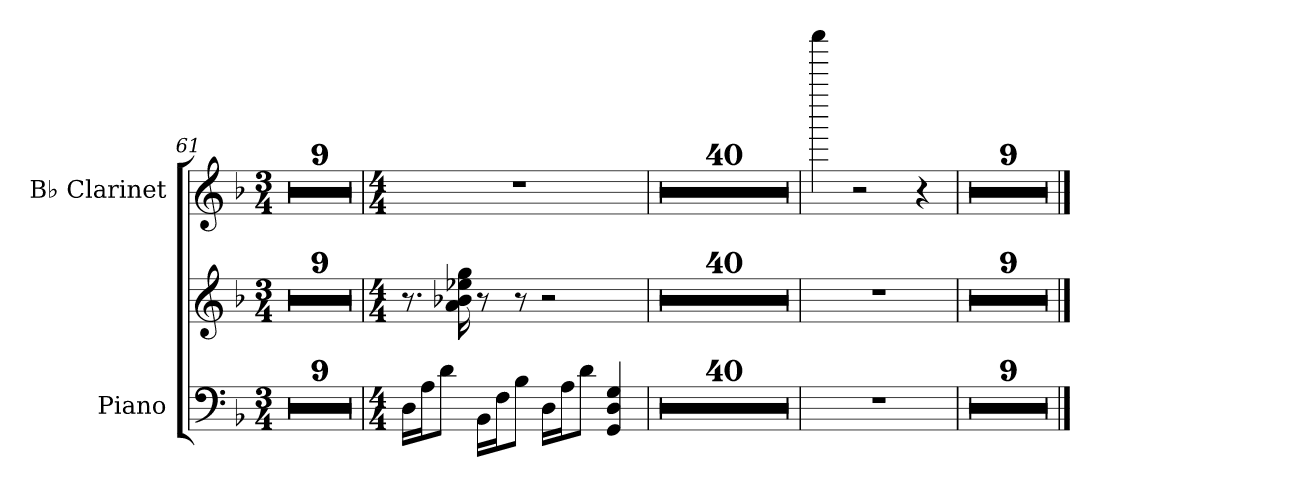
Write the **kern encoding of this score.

**kern	**kern	**kern
*part2	*part2	*part1
*staff3	*staff2	*staff1
*I"Piano	*	*I"B♭ Clarinet
*I'Pno.	*	*I'B♭ Cl.
*clefF4	*clefG2	*clefG2
*	*	*ITrd1c2
*k[b-]	*k[b-]	*k[b-e-a-]
*F:	*F:	*E-:
*M3/4	*M3/4	*M3/4
=61	=61	=61
2.r	2.r	2.r
=62	=62	=62
2.r	2.r	2.r
=63	=63	=63
2.r	2.r	2.r
=64	=64	=64
2.r	2.r	2.r
=65	=65	=65
2.r	2.r	2.r
!!LO:LB:g=z
=66	=66	=66
2.r	2.r	2.r
=67	=67	=67
2.r	2.r	2.r
=68	=68	=68
2.r	2.r	2.r
=69	=69	=69
2.r	2.r	2.r
=70	=70	=70
*M4/4	*M4/4	*M4/4
16D\LL	8.r	1r
16A\J	.	.
8d\J	.	.
.	16a\ 16b-X\ 16ee-X\ 16gg\	.
16BB-\LL	8r	.
16F\J	.	.
8B-\J	8r	.
16D\LL	2r	.
16A\J	.	.
8d\J	.	.
4GG/ 4D/ 4G/	.	.
!!LO:LB:g=z
=71	=71	=71
1r	1r	1r
=72	=72	=72
1r	1r	1r
=73	=73	=73
1r	1r	1r
=74	=74	=74
1r	1r	1r
=75	=75	=75
1r	1r	1r
=76	=76	=76
1r	1r	1r
=77	=77	=77
1r	1r	1r
=78	=78	=78
1r	1r	1r
=79	=79	=79
1r	1r	1r
=80	=80	=80
1r	1r	1r
!!LO:LB:g=z
=81	=81	=81
1r	1r	1r
=82	=82	=82
1r	1r	1r
=83	=83	=83
1r	1r	1r
=84	=84	=84
1r	1r	1r
=85	=85	=85
1r	1r	1r
=86	=86	=86
1r	1r	1r
=87	=87	=87
1r	1r	1r
=88	=88	=88
1r	1r	1r
=89	=89	=89
1r	1r	1r
=90	=90	=90
1r	1r	1r
!!LO:PB:g=z
=91	=91	=91
1r	1r	1r
=92	=92	=92
1r	1r	1r
=93	=93	=93
1r	1r	1r
=94	=94	=94
1r	1r	1r
=95	=95	=95
1r	1r	1r
=96	=96	=96
1r	1r	1r
=97	=97	=97
1r	1r	1r
=98	=98	=98
1r	1r	1r
=99	=99	=99
1r	1r	1r
=100	=100	=100
1r	1r	1r
!!LO:LB:g=z
=101	=101	=101
1r	1r	1r
=102	=102	=102
1r	1r	1r
=103	=103	=103
1r	1r	1r
=104	=104	=104
1r	1r	1r
=105	=105	=105
1r	1r	1r
=106	=106	=106
1r	1r	1r
=107	=107	=107
1r	1r	1r
=108	=108	=108
1r	1r	1r
=109	=109	=109
1r	1r	1r
=110	=110	=110
1r	1r	1r
!!LO:LB:g=z
=111	=111	=111
1r	1r	4bbbbb-\
.	.	2r
.	.	4r
=112	=112	=112
1r	1r	1r
=113	=113	=113
1r	1r	1r
=114	=114	=114
1r	1r	1r
=115	=115	=115
1r	1r	1r
=116	=116	=116
1r	1r	1r
=117	=117	=117
1r	1r	1r
=118	=118	=118
1r	1r	1r
=119	=119	=119
1r	1r	1r
!!LO:LB:g=z
=120	=120	=120
1r	1r	1r
==	==	==
*-	*-	*-
